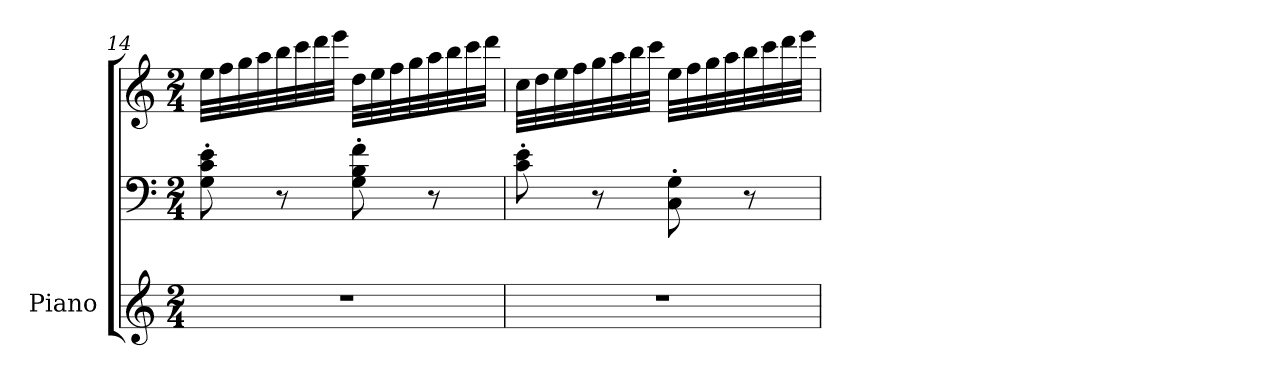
**kern	**kern	**kern
*part1	*part1	*part1
*staff3	*staff2	*staff1
*I"Piano	*	*
*I'Pno	*	*
*clefG2	*clefF4	*clefG2
*k[]	*k[]	*k[]
*M2/4	*M2/4	*M2/4
=14	=14	=14
2r	8G\' 8c\' 8e\'	32ee\LLL
.	.	32ff\
.	.	32gg\
.	.	32aa\
.	8r	32bb\
.	.	32ccc\
.	.	32ddd\
.	.	32eee\JJJ
.	8G\' 8B\' 8f\'	32dd\LLL
.	.	32ee\
.	.	32ff\
.	.	32gg\
.	8r	32aa\
.	.	32bb\
.	.	32ccc\
.	.	32ddd\JJJ
!!LO:LB:g=z
=15	=15	=15
2r	8c\' 8e\'	32cc\LLL
.	.	32dd\
.	.	32ee\
.	.	32ff\
.	8r	32gg\
.	.	32aa\
.	.	32bb\
.	.	32ccc\JJJ
.	8C\' 8G\'	32ee\LLL
.	.	32ff\
.	.	32gg\
.	.	32aa\
.	8r	32bb\
.	.	32ccc\
.	.	32ddd\
.	.	32eee\JJJ
=	=	=
*-	*-	*-
